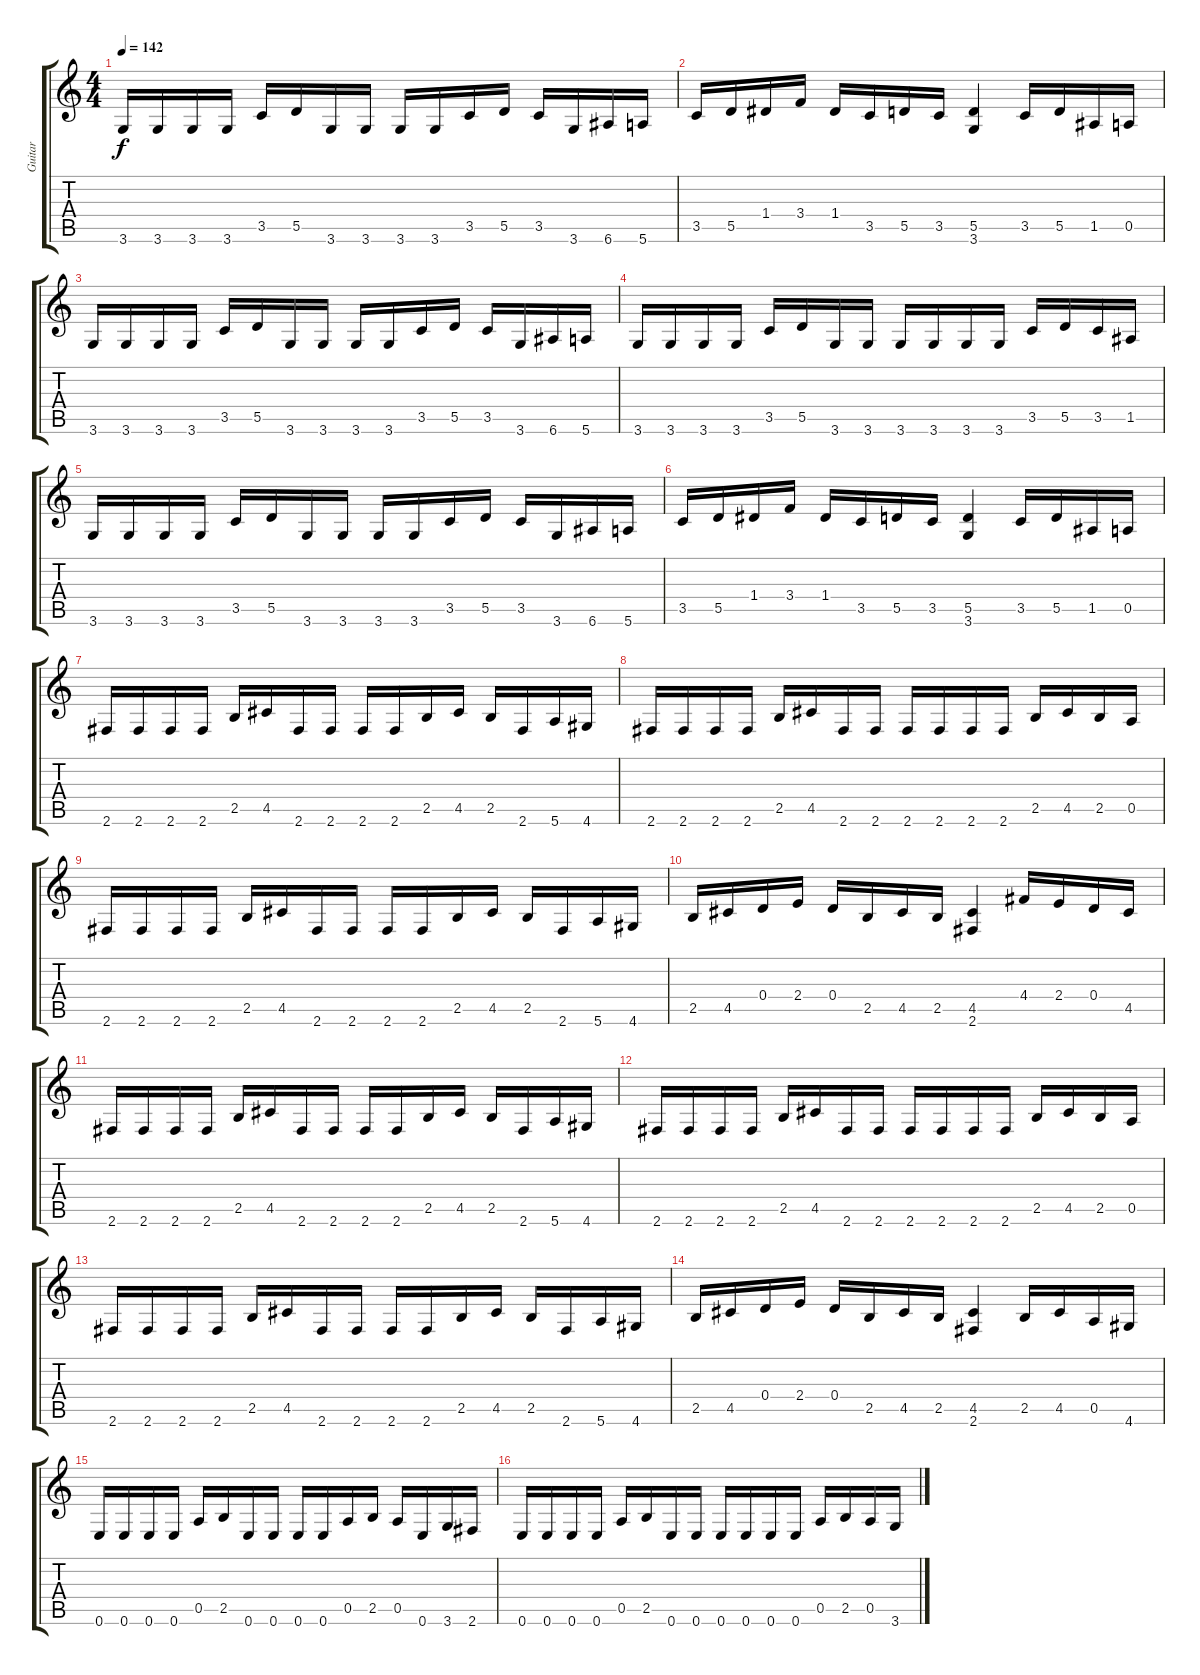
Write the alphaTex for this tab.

\track ("Guitar" "Guitar") {instrument overdrivenguitar}
\staff {score tabs}
\tuning (E4 B3 G3 D3 A2 E2) {hide}
\ts (4 4)
\tempo 142
\clef g2
\ks c
3.6.16{dy f} 3.6.16 3.6.16 3.6.16 3.5.16 5.5.16 3.6.16 3.6.16 3.6.16 3.6.16 3.5.16 5.5.16 3.5.16 3.6.16 6.6.16 5.6.16 |
3.5.16 5.5.16 1.4.16 3.4.16 1.4.16 3.5.16 5.5.16 3.5.16 (5.5 3.6).4 3.5.16 5.5.16 1.5.16 0.5.16 |
3.6.16 3.6.16 3.6.16 3.6.16 3.5.16 5.5.16 3.6.16 3.6.16 3.6.16 3.6.16 3.5.16 5.5.16 3.5.16 3.6.16 6.6.16 5.6.16 |
3.6.16 3.6.16 3.6.16 3.6.16 3.5.16 5.5.16 3.6.16 3.6.16 3.6.16 3.6.16 3.6.16 3.6.16 3.5.16 5.5.16 3.5.16 1.5.16 |
3.6.16 3.6.16 3.6.16 3.6.16 3.5.16 5.5.16 3.6.16 3.6.16 3.6.16 3.6.16 3.5.16 5.5.16 3.5.16 3.6.16 6.6.16 5.6.16 |
3.5.16 5.5.16 1.4.16 3.4.16 1.4.16 3.5.16 5.5.16 3.5.16 (5.5 3.6).4 3.5.16 5.5.16 1.5.16 0.5.16 |
2.6.16 2.6.16 2.6.16 2.6.16 2.5.16 4.5.16 2.6.16 2.6.16 2.6.16 2.6.16 2.5.16 4.5.16 2.5.16 2.6.16 5.6.16 4.6.16 |
2.6.16 2.6.16 2.6.16 2.6.16 2.5.16 4.5.16 2.6.16 2.6.16 2.6.16 2.6.16 2.6.16 2.6.16 2.5.16 4.5.16 2.5.16 0.5.16 |
2.6.16 2.6.16 2.6.16 2.6.16 2.5.16 4.5.16 2.6.16 2.6.16 2.6.16 2.6.16 2.5.16 4.5.16 2.5.16 2.6.16 5.6.16 4.6.16 |
2.5.16 4.5.16 0.4.16 2.4.16 0.4.16 2.5.16 4.5.16 2.5.16 (4.5 2.6).4 4.4.16 2.4.16 0.4.16 4.5.16 |
2.6.16 2.6.16 2.6.16 2.6.16 2.5.16 4.5.16 2.6.16 2.6.16 2.6.16 2.6.16 2.5.16 4.5.16 2.5.16 2.6.16 5.6.16 4.6.16 |
2.6.16 2.6.16 2.6.16 2.6.16 2.5.16 4.5.16 2.6.16 2.6.16 2.6.16 2.6.16 2.6.16 2.6.16 2.5.16 4.5.16 2.5.16 0.5.16 |
2.6.16 2.6.16 2.6.16 2.6.16 2.5.16 4.5.16 2.6.16 2.6.16 2.6.16 2.6.16 2.5.16 4.5.16 2.5.16 2.6.16 5.6.16 4.6.16 |
2.5.16 4.5.16 0.4.16 2.4.16 0.4.16 2.5.16 4.5.16 2.5.16 (4.5 2.6).4 2.5.16 4.5.16 0.5.16 4.6.16 |
0.6.16 0.6.16 0.6.16 0.6.16 0.5.16 2.5.16 0.6.16 0.6.16 0.6.16 0.6.16 0.5.16 2.5.16 0.5.16 0.6.16 3.6.16 2.6.16 |
0.6.16 0.6.16 0.6.16 0.6.16 0.5.16 2.5.16 0.6.16 0.6.16 0.6.16 0.6.16 0.6.16 0.6.16 0.5.16 2.5.16 0.5.16 3.6.16
